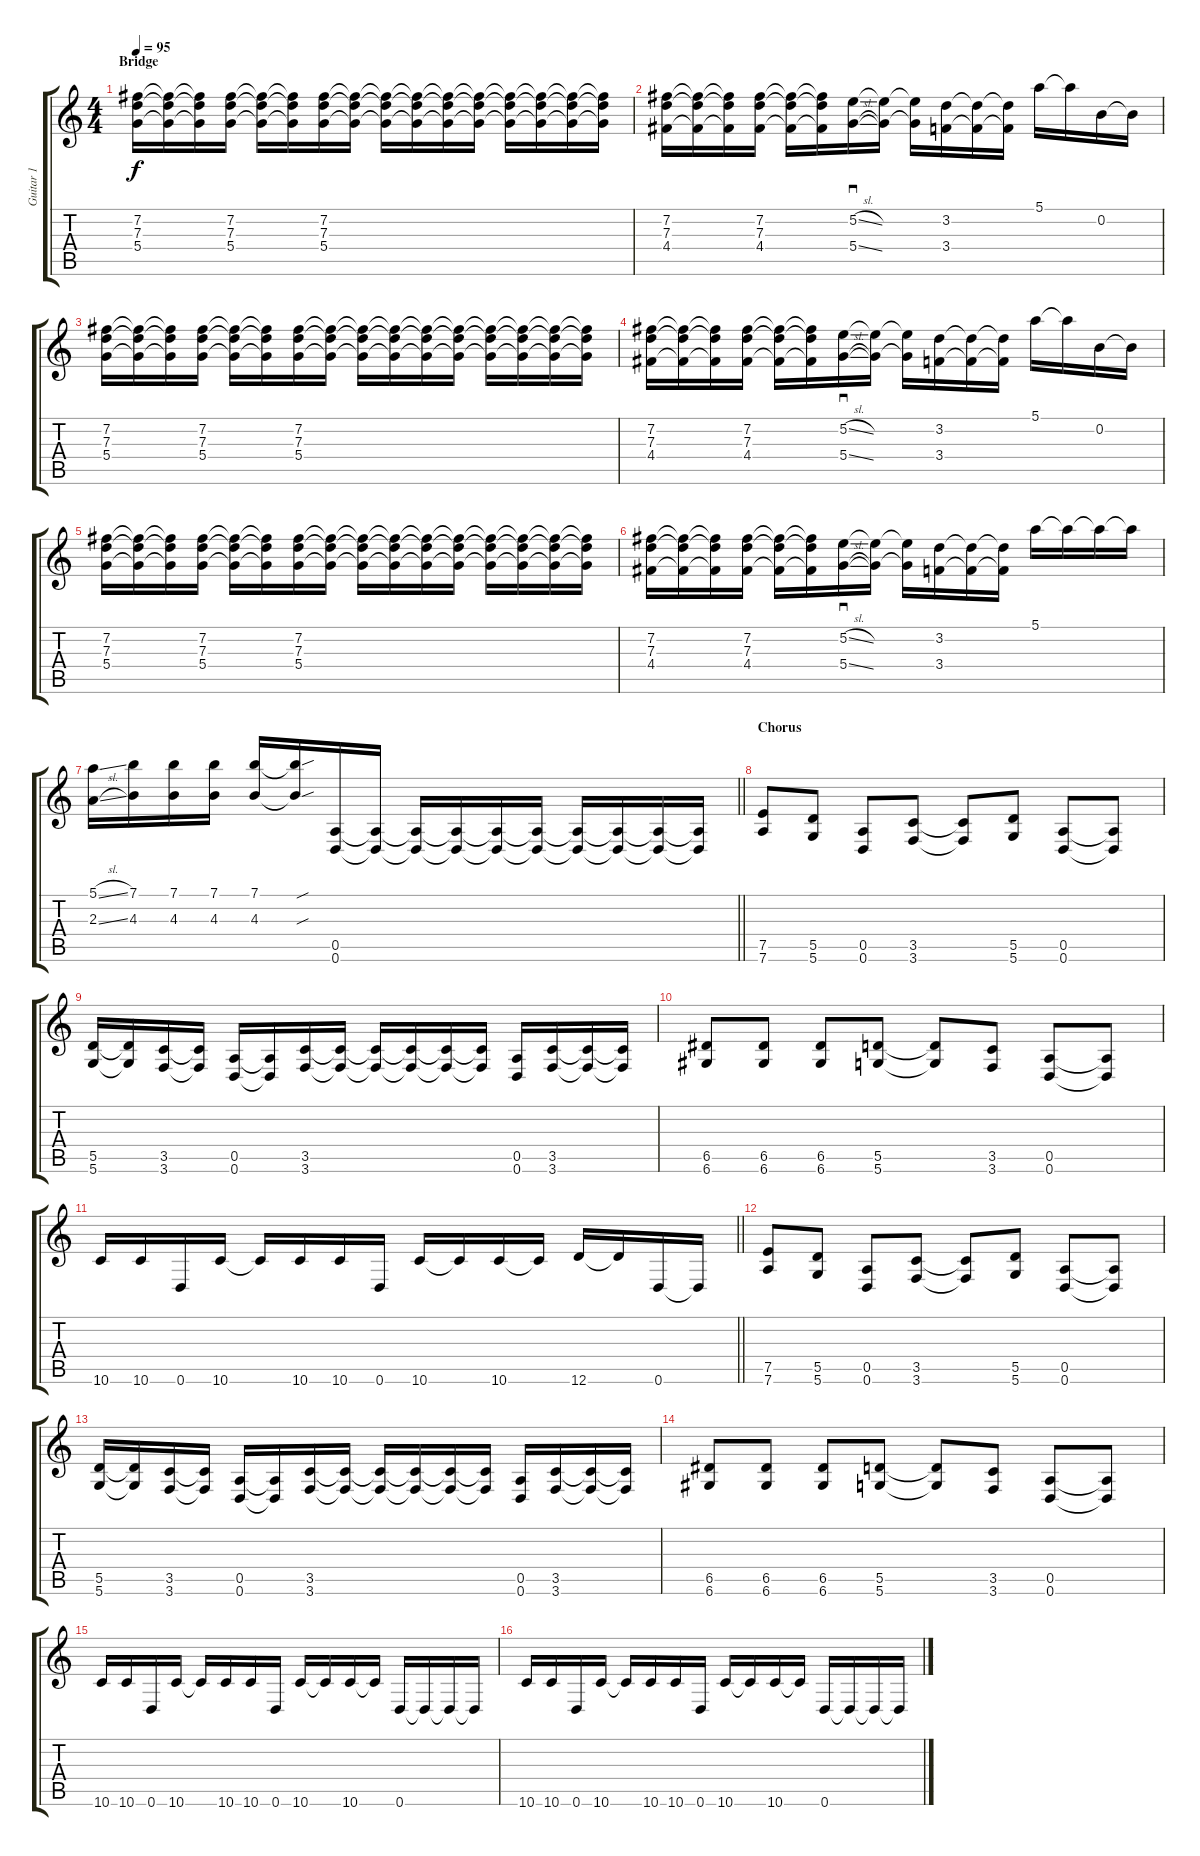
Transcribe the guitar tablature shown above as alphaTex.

\track ("Guitar 1" "Guitar 1") {instrument overdrivenguitar}
\staff {score tabs}
\tuning (E4 B3 G3 D3 A2 D2) {hide}
\ts (4 4)
\section ("" "Bridge")
\tempo 95
\clef g2
\ks c
(7.2 7.3 5.4).16{dy f} (7.2{t} 7.3{t} 5.4{t}).16 (7.2{t} 7.3{t} 5.4{t}).16 (7.2 7.3 5.4).16 (7.2{t} 7.3{t} 5.4{t}).16 (7.2{t} 7.3{t} 5.4{t}).16 (7.2 7.3 5.4).16 (7.2{t} 7.3{t} 5.4{t}).16 (7.2{t} 7.3{t} 5.4{t}).16 (7.2{t} 7.3{t} 5.4{t}).16 (7.2{t} 7.3{t} 5.4{t}).16 (7.2{t} 7.3{t} 5.4{t}).16 (7.2{t} 7.3{t} 5.4{t}).16 (7.2{t} 7.3{t} 5.4{t}).16 (7.2{t} 7.3{t} 5.4{t}).16 (7.2{t} 7.3{t} 5.4{t}).16 |
(7.2 7.3 4.4).16 (7.2{t} 7.3{t} 4.4{t}).16 (7.2{t} 7.3{t} 4.4{t}).16 (7.2 7.3 4.4).16 (7.2{t} 7.3{t} 4.4{t}).16 (7.2{t} 7.3{t} 4.4{t}).16 (5.2{sl} 5.4{sl}).16{sd} (5.2{t} 5.4{t}).16 (5.2{t} 5.4{t}).16 (3.2 3.4).16 (3.2{t} 3.4{t}).16 (3.2{t} 3.4{t}).16 5.1.16 5.1{t}.16 0.2.16 0.2{t}.16 |
(7.2 7.3 5.4).16 (7.2{t} 7.3{t} 5.4{t}).16 (7.2{t} 7.3{t} 5.4{t}).16 (7.2 7.3 5.4).16 (7.2{t} 7.3{t} 5.4{t}).16 (7.2{t} 7.3{t} 5.4{t}).16 (7.2 7.3 5.4).16 (7.2{t} 7.3{t} 5.4{t}).16 (7.2{t} 7.3{t} 5.4{t}).16 (7.2{t} 7.3{t} 5.4{t}).16 (7.2{t} 7.3{t} 5.4{t}).16 (7.2{t} 7.3{t} 5.4{t}).16 (7.2{t} 7.3{t} 5.4{t}).16 (7.2{t} 7.3{t} 5.4{t}).16 (7.2{t} 7.3{t} 5.4{t}).16 (7.2{t} 7.3{t} 5.4{t}).16 |
(7.2 7.3 4.4).16 (7.2{t} 7.3{t} 4.4{t}).16 (7.2{t} 7.3{t} 4.4{t}).16 (7.2 7.3 4.4).16 (7.2{t} 7.3{t} 4.4{t}).16 (7.2{t} 7.3{t} 4.4{t}).16 (5.2{sl} 5.4{sl}).16{sd} (5.2{t} 5.4{t}).16 (5.2{t} 5.4{t}).16 (3.2 3.4).16 (3.2{t} 3.4{t}).16 (3.2{t} 3.4{t}).16 5.1.16 5.1{t}.16 0.2.16 0.2{t}.16 |
(7.2 7.3 5.4).16 (7.2{t} 7.3{t} 5.4{t}).16 (7.2{t} 7.3{t} 5.4{t}).16 (7.2 7.3 5.4).16 (7.2{t} 7.3{t} 5.4{t}).16 (7.2{t} 7.3{t} 5.4{t}).16 (7.2 7.3 5.4).16 (7.2{t} 7.3{t} 5.4{t}).16 (7.2{t} 7.3{t} 5.4{t}).16 (7.2{t} 7.3{t} 5.4{t}).16 (7.2{t} 7.3{t} 5.4{t}).16 (7.2{t} 7.3{t} 5.4{t}).16 (7.2{t} 7.3{t} 5.4{t}).16 (7.2{t} 7.3{t} 5.4{t}).16 (7.2{t} 7.3{t} 5.4{t}).16 (7.2{t} 7.3{t} 5.4{t}).16 |
(7.2 7.3 4.4).16 (7.2{t} 7.3{t} 4.4{t}).16 (7.2{t} 7.3{t} 4.4{t}).16 (7.2 7.3 4.4).16 (7.2{t} 7.3{t} 4.4{t}).16 (7.2{t} 7.3{t} 4.4{t}).16 (5.2{sl} 5.4{sl}).16{sd} (5.2{t} 5.4{t}).16 (5.2{t} 5.4{t}).16 (3.2 3.4).16 (3.2{t} 3.4{t}).16 (3.2{t} 3.4{t}).16 5.1.16 5.1{t}.16 5.1{t}.16 5.1{t}.16 |
\barLineRight lightlight
(5.1{sl} 2.3{sl}).16 (7.1 4.3).16 (7.1 4.3).16 (7.1 4.3).16 (7.1 4.3).16 (7.1{sou t} 4.3{sou t}).16 (0.5 0.6).16 (0.5{t} 0.6{t}).16 (0.5{t} 0.6{t}).16 (0.5{t} 0.6{t}).16 (0.5{t} 0.6{t}).16 (0.5{t} 0.6{t}).16 (0.5{t} 0.6{t}).16 (0.5{t} 0.6{t}).16 (0.5{t} 0.6{t}).16 (0.5{t} 0.6{t}).16 |
\section ("" "Chorus")
(7.5 7.6).8 (5.5 5.6).8 (0.5 0.6).8 (3.5 3.6).8 (3.5{t} 3.6{t}).8 (5.5 5.6).8 (0.5 0.6).8 (0.5{t} 0.6{t}).8 |
(5.5 5.6).16 (5.5{t} 5.6{t}).16 (3.5 3.6).16 (3.5{t} 3.6{t}).16 (0.5 0.6).16 (0.5{t} 0.6{t}).16 (3.5 3.6).16 (3.5{t} 3.6{t}).16 (3.5{t} 3.6{t}).16 (3.5{t} 3.6{t}).16 (3.5{t} 3.6{t}).16 (3.5{t} 3.6{t}).16 (0.5 0.6).16 (3.5 3.6).16 (3.5{t} 3.6{t}).16 (3.5{t} 3.6{t}).16 |
(6.5 6.6).8 (6.5 6.6).8 (6.5 6.6).8 (5.5 5.6).8 (5.5{t} 5.6{t}).8 (3.5 3.6).8 (0.5 0.6).8 (0.5{t} 0.6{t}).8 |
\barLineRight lightlight
10.6.16 10.6.16 0.6.16 10.6.16 10.6{t}.16 10.6.16 10.6.16 0.6.16 10.6.16 10.6{t}.16 10.6.16 10.6{t}.16 12.6.16 12.6{t}.16 0.6.16 0.6{t}.16 |
(7.5 7.6).8 (5.5 5.6).8 (0.5 0.6).8 (3.5 3.6).8 (3.5{t} 3.6{t}).8 (5.5 5.6).8 (0.5 0.6).8 (0.5{t} 0.6{t}).8 |
(5.5 5.6).16 (5.5{t} 5.6{t}).16 (3.5 3.6).16 (3.5{t} 3.6{t}).16 (0.5 0.6).16 (0.5{t} 0.6{t}).16 (3.5 3.6).16 (3.5{t} 3.6{t}).16 (3.5{t} 3.6{t}).16 (3.5{t} 3.6{t}).16 (3.5{t} 3.6{t}).16 (3.5{t} 3.6{t}).16 (0.5 0.6).16 (3.5 3.6).16 (3.5{t} 3.6{t}).16 (3.5{t} 3.6{t}).16 |
(6.5 6.6).8 (6.5 6.6).8 (6.5 6.6).8 (5.5 5.6).8 (5.5{t} 5.6{t}).8 (3.5 3.6).8 (0.5 0.6).8 (0.5{t} 0.6{t}).8 |
10.6.16 10.6.16 0.6.16 10.6.16 10.6{t}.16 10.6.16 10.6.16 0.6.16 10.6.16 10.6{t}.16 10.6.16 10.6{t}.16 0.6.16 0.6{t}.16 0.6{t}.16 0.6{t}.16 |
10.6.16 10.6.16 0.6.16 10.6.16 10.6{t}.16 10.6.16 10.6.16 0.6.16 10.6.16 10.6{t}.16 10.6.16 10.6{t}.16 0.6.16 0.6{t}.16 0.6{t}.16 0.6{t}.16
